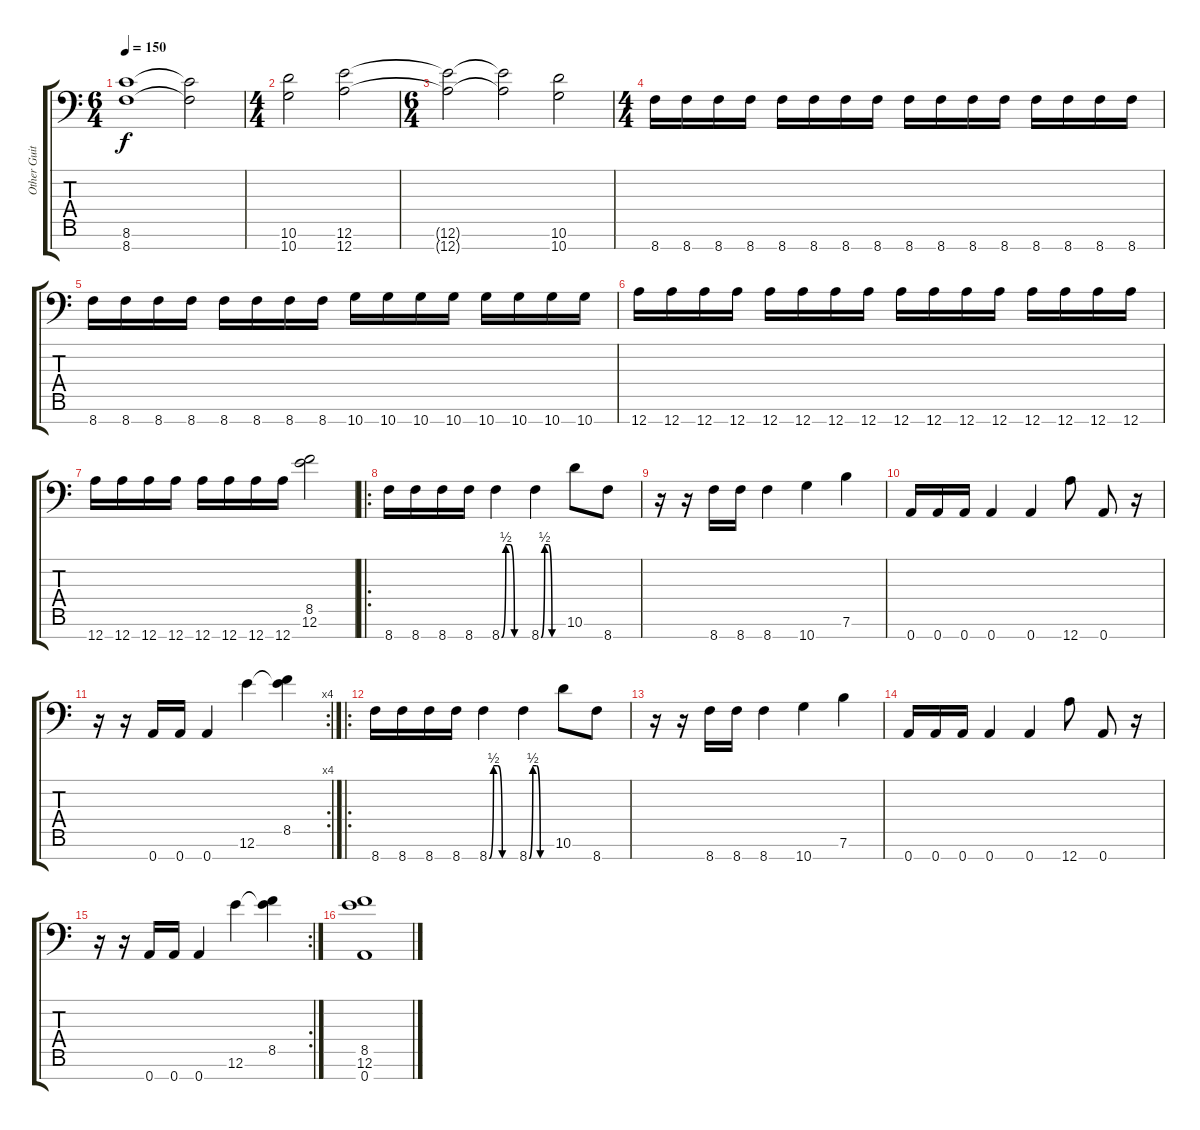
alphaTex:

\track ("Other Guitarist" "Other Guit") {instrument distortionguitar}
\staff {score tabs}
\tuning (E4 B3 Gb3 D3 A2 E2 A1) {hide}
\ts (6 4)
\tempo 150
\clef f4
\ks c
(8.6 8.7).1{dy f} (8.6{t} 8.7{t}).2 |
\ts (4 4)
(10.6 10.7).2 (12.6 12.7).2 |
\ts (6 4)
(12.6{t} 12.7{t}).2 (12.6{t} 12.7{t}).2 (10.6 10.7).2 |
\ts (4 4)
8.7.16 8.7.16 8.7.16 8.7.16 8.7.16 8.7.16 8.7.16 8.7.16 8.7.16 8.7.16 8.7.16 8.7.16 8.7.16 8.7.16 8.7.16 8.7.16 |
8.7.16 8.7.16 8.7.16 8.7.16 8.7.16 8.7.16 8.7.16 8.7.16 10.7.16 10.7.16 10.7.16 10.7.16 10.7.16 10.7.16 10.7.16 10.7.16 |
12.7.16 12.7.16 12.7.16 12.7.16 12.7.16 12.7.16 12.7.16 12.7.16 12.7.16 12.7.16 12.7.16 12.7.16 12.7.16 12.7.16 12.7.16 12.7.16 |
12.7.16 12.7.16 12.7.16 12.7.16 12.7.16 12.7.16 12.7.16 12.7.16 (8.5 12.6).2 |
\ro
8.7.16 8.7.16 8.7.16 8.7.16 8.7{be (custom 0 0 10 2 20 2 30 0 60 0)}.4 8.7{be (custom 0 0 10 2 20 2 30 0 60 0)}.4 10.6.8 8.7.8 |
r.16 r.16 8.7.16 8.7.16 8.7.4 10.7.4 7.6.4 |
0.7.16 0.7.16 0.7.16 0.7.4 0.7.4 12.7.8 0.7.8 r.16 |
\rc 4
r.16 r.16 0.7.16 0.7.16 0.7.4 12.6.4 (8.5 12.6{t}).4 |
\ro
8.7.16 8.7.16 8.7.16 8.7.16 8.7{be (custom 0 0 10 2 20 2 30 0 60 0)}.4 8.7{be (custom 0 0 10 2 20 2 30 0 60 0)}.4 10.6.8 8.7.8 |
r.16 r.16 8.7.16 8.7.16 8.7.4 10.7.4 7.6.4 |
0.7.16 0.7.16 0.7.16 0.7.4 0.7.4 12.7.8 0.7.8 r.16 |
\rc 2
r.16 r.16 0.7.16 0.7.16 0.7.4 12.6.4 (8.5 12.6{t}).4 |
(8.5 12.6 0.7).1
